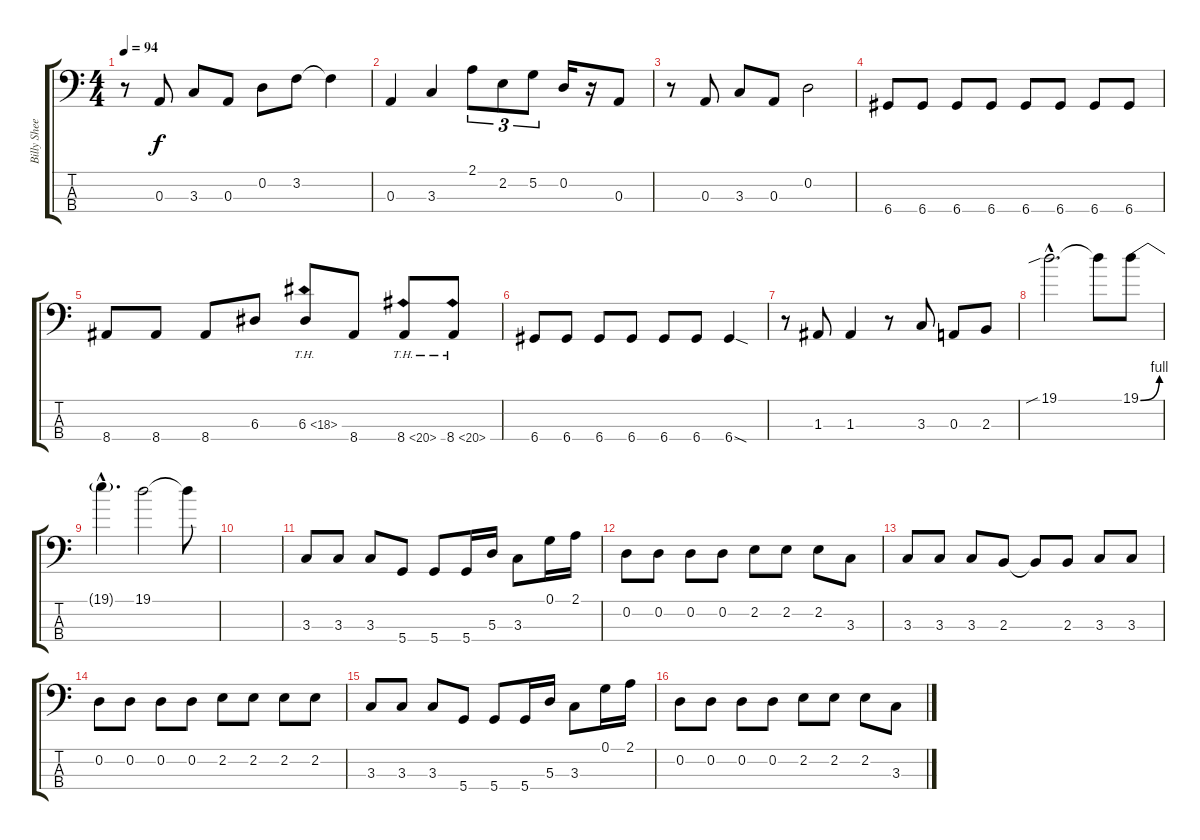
\track ("Billy Sheehan (Mizio)" "Billy Shee") {instrument electricbassfinger}
\staff {score tabs}
\tuning (G2 D2 A1 D1) {hide}
\ts (4 4)
\tempo 94
\clef f4
\ks c
r.8{dy f} 0.3.8 3.3.8 0.3.8 0.2.8 3.2.8 3.2{t}.4 |
0.3.4 3.3.4 2.1.8{tu (3 2)} 2.2.8{tu (3 2)} 5.2.8{tu (3 2)} 0.2.16 r.16 0.3.8 |
r.8 0.3.8 3.3.8 0.3.8 0.2.2 |
6.4.8 6.4.8 6.4.8 6.4.8 6.4.8 6.4.8 6.4.8 6.4.8 |
8.4.8 8.4.8 8.4.8 6.3.8 6.3{th 12}.8 8.4.8 8.4{th 12}.8 8.4{th 12}.8 |
6.4.8 6.4.8 6.4.8 6.4.8 6.4.8 6.4.8 6.4{sod}.4 |
r.8 1.3.8 1.3.4 r.8 3.3.8 0.3.8 2.3.8 |
19.1{sib hac}.2{d} 19.1{t}.8 19.1{be (bend 0 0 60 4)}.8 |
19.1{hac t}.4{d} 19.1.2 19.1{t}.8 |
|
3.3.8 3.3.8 3.3.8 5.4.8 5.4.8 5.4.16 5.3.16 3.3.8 0.1.16 2.1.16 |
0.2.8 0.2.8 0.2.8 0.2.8 2.2.8 2.2.8 2.2.8 3.3.8 |
3.3.8 3.3.8 3.3.8 2.3.8 2.3{t}.8 2.3.8 3.3.8 3.3.8 |
0.2.8 0.2.8 0.2.8 0.2.8 2.2.8 2.2.8 2.2.8 2.2.8 |
3.3.8 3.3.8 3.3.8 5.4.8 5.4.8 5.4.16 5.3.16 3.3.8 0.1.16 2.1.16 |
0.2.8 0.2.8 0.2.8 0.2.8 2.2.8 2.2.8 2.2.8 3.3.8
